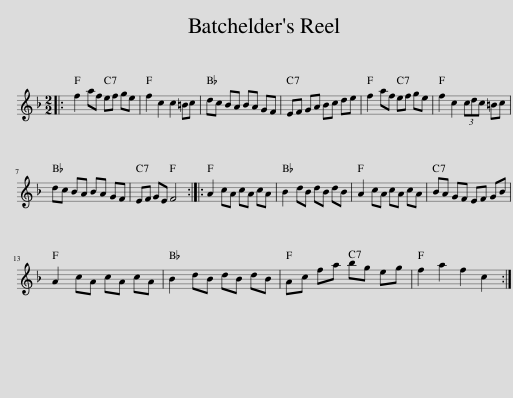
X:1
L:1/8
M:2/2
I:linebreak $
K:F
V:1 treble
V:1
|: f2 af ef ge | f2 c2 c2 =Bc | dc BA BA GF | EF GA Bc de | f2 af ef ge | %5
 f2 c2 (3cdc =Bc |$ dc BA BA GF | EF GE F4 :: A2 cA cA cA | B2 dB dB dB | %10
 A2 cA cA cA | BA GF EF GB |$ A2 cA cA cA | B2 dB dB dB | Ac fa bg eg | %15
 f2 a2 f2 c2 :| %16
